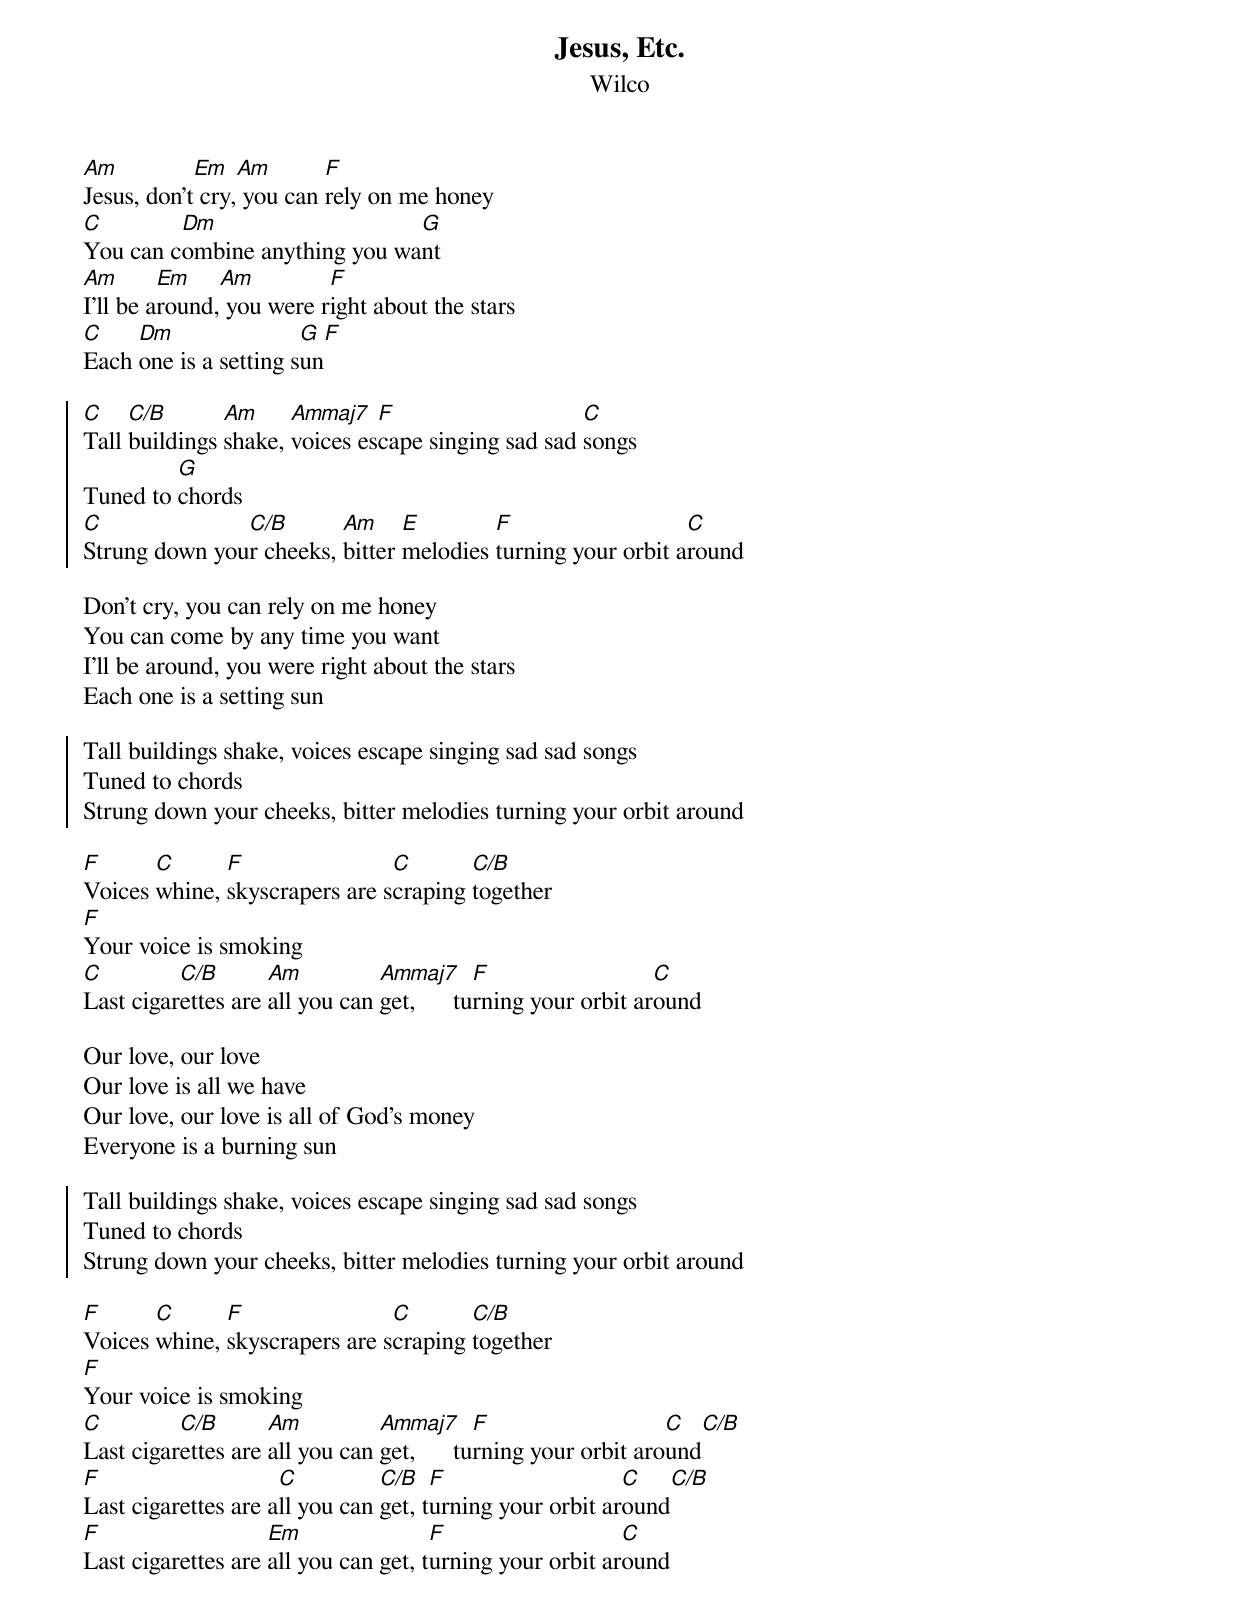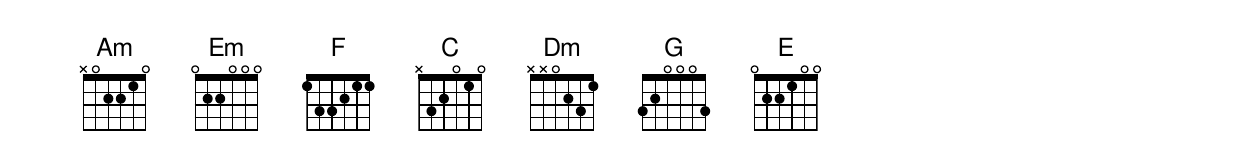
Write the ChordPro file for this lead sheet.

{t:Jesus, Etc.}
{st:Wilco}

[Am]Jesus, don't[Em] cry,[Am] you can [F]rely on me honey
[C]You can c[Dm]ombine anything you wa[G]nt
[Am]I'll be a[Em]round,[Am] you were r[F]ight about the stars
[C]Each [Dm]one is a setting s[G]un[F]

{soc}
[C]Tall [C/B]buildings [Am]shake, [Ammaj7]voices es[F]cape singing sad sad [C]songs
Tuned to [G]chords
[C]Strung down you[C/B]r cheeks, [Am]bitter [E]melodies [F]turning your orbit a[C]round
{eoc}

Don't cry, you can rely on me honey
You can come by any time you want
I'll be around, you were right about the stars
Each one is a setting sun

{soc}
Tall buildings shake, voices escape singing sad sad songs
Tuned to chords
Strung down your cheeks, bitter melodies turning your orbit around
{eoc}

[F]Voices [C]whine, [F]skyscrapers are s[C]craping [C/B]together
[F]Your voice is smoking
[C]Last cigar[C/B]ettes are [Am]all you can [Ammaj7]get,      tu[F]rning your orbit ar[C]ound

Our love, our love
Our love is all we have
Our love, our love is all of God's money
Everyone is a burning sun

{soc}
Tall buildings shake, voices escape singing sad sad songs
Tuned to chords
Strung down your cheeks, bitter melodies turning your orbit around
{eoc}

[F]Voices [C]whine, [F]skyscrapers are s[C]craping [C/B]together
[F]Your voice is smoking
[C]Last cigar[C/B]ettes are [Am]all you can [Ammaj7]get,      tu[F]rning your orbit aro[C]und[C/B]
[F]Last cigarettes are a[C]ll you can [C/B]get, t[F]urning your orbit ar[C]ound[C/B]
[F]Last cigarettes are [Em]all you can get, t[F]urning your orbit ar[C]ound
